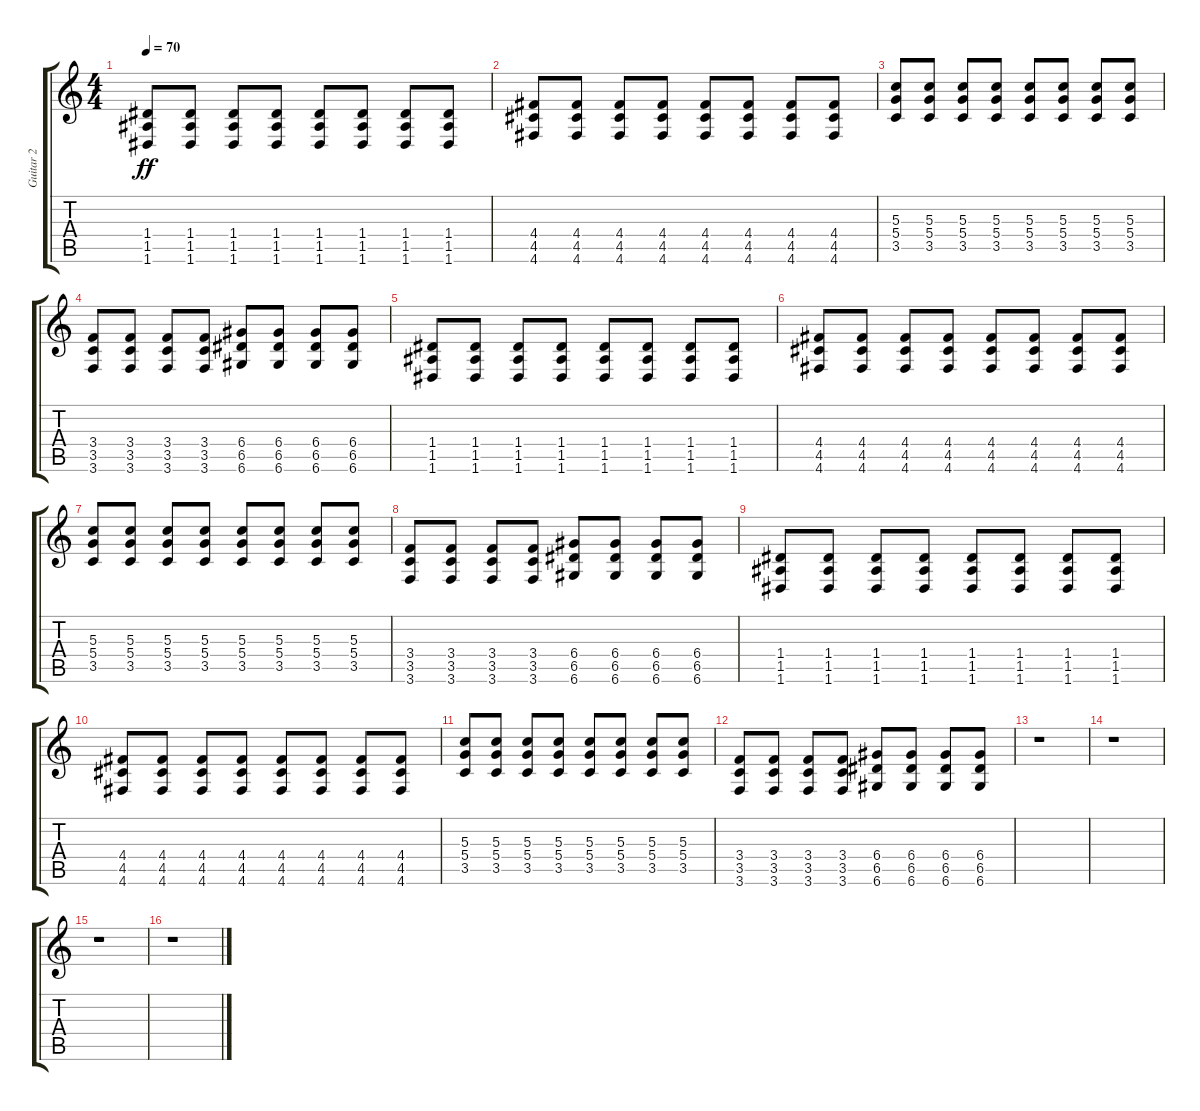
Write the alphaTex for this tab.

\track ("Guitar 2" "Guitar 2") {instrument overdrivenguitar}
\staff {score tabs}
\tuning (E4 B3 G3 D3 A2 D2) {hide}
\ts (4 4)
\tempo 70
\clef g2
\ks c
(1.4 1.5 1.6).8{dy ff} (1.4 1.5 1.6).8 (1.4 1.5 1.6).8 (1.4 1.5 1.6).8 (1.4 1.5 1.6).8 (1.4 1.5 1.6).8 (1.4 1.5 1.6).8 (1.4 1.5 1.6).8 |
(4.4 4.5 4.6).8 (4.4 4.5 4.6).8 (4.4 4.5 4.6).8 (4.4 4.5 4.6).8 (4.4 4.5 4.6).8 (4.4 4.5 4.6).8 (4.4 4.5 4.6).8 (4.4 4.5 4.6).8 |
(5.3 5.4 3.5).8 (5.3 5.4 3.5).8 (5.3 5.4 3.5).8 (5.3 5.4 3.5).8 (5.3 5.4 3.5).8 (5.3 5.4 3.5).8 (5.3 5.4 3.5).8 (5.3 5.4 3.5).8 |
(3.4 3.5 3.6).8 (3.4 3.5 3.6).8 (3.4 3.5 3.6).8 (3.4 3.5 3.6).8 (6.4 6.5 6.6).8 (6.4 6.5 6.6).8 (6.4 6.5 6.6).8 (6.4 6.5 6.6).8 |
(1.4 1.5 1.6).8 (1.4 1.5 1.6).8 (1.4 1.5 1.6).8 (1.4 1.5 1.6).8 (1.4 1.5 1.6).8 (1.4 1.5 1.6).8 (1.4 1.5 1.6).8 (1.4 1.5 1.6).8 |
(4.4 4.5 4.6).8 (4.4 4.5 4.6).8 (4.4 4.5 4.6).8 (4.4 4.5 4.6).8 (4.4 4.5 4.6).8 (4.4 4.5 4.6).8 (4.4 4.5 4.6).8 (4.4 4.5 4.6).8 |
(5.3 5.4 3.5).8 (5.3 5.4 3.5).8 (5.3 5.4 3.5).8 (5.3 5.4 3.5).8 (5.3 5.4 3.5).8 (5.3 5.4 3.5).8 (5.3 5.4 3.5).8 (5.3 5.4 3.5).8 |
(3.4 3.5 3.6).8 (3.4 3.5 3.6).8 (3.4 3.5 3.6).8 (3.4 3.5 3.6).8 (6.4 6.5 6.6).8 (6.4 6.5 6.6).8 (6.4 6.5 6.6).8 (6.4 6.5 6.6).8 |
(1.4 1.5 1.6).8 (1.4 1.5 1.6).8 (1.4 1.5 1.6).8 (1.4 1.5 1.6).8 (1.4 1.5 1.6).8 (1.4 1.5 1.6).8 (1.4 1.5 1.6).8 (1.4 1.5 1.6).8 |
(4.4 4.5 4.6).8 (4.4 4.5 4.6).8 (4.4 4.5 4.6).8 (4.4 4.5 4.6).8 (4.4 4.5 4.6).8 (4.4 4.5 4.6).8 (4.4 4.5 4.6).8 (4.4 4.5 4.6).8 |
(5.3 5.4 3.5).8 (5.3 5.4 3.5).8 (5.3 5.4 3.5).8 (5.3 5.4 3.5).8 (5.3 5.4 3.5).8 (5.3 5.4 3.5).8 (5.3 5.4 3.5).8 (5.3 5.4 3.5).8 |
(3.4 3.5 3.6).8 (3.4 3.5 3.6).8 (3.4 3.5 3.6).8 (3.4 3.5 3.6).8 (6.4 6.5 6.6).8 (6.4 6.5 6.6).8 (6.4 6.5 6.6).8 (6.4 6.5 6.6).8 |
r.1 |
r.1 |
r.1 |
r.1
